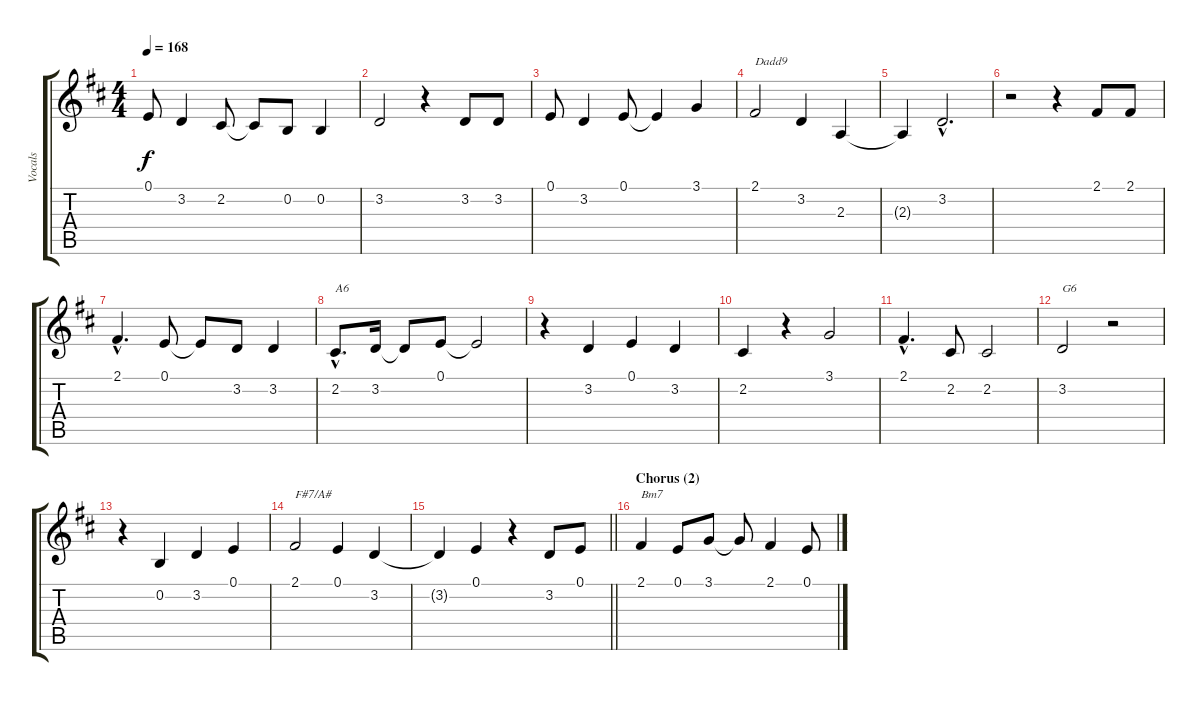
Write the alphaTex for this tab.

\track ("Vocals" "Vocals") {instrument sopranosax}
\staff {score tabs}
\tuning (E4 B3 G3 D3 A2 E2) {hide}
\ts (4 4)
\tempo 168
\clef g2
\ks d
0.1.8{dy f} 3.2.4 2.2.8 2.2{t}.8 0.2.8 0.2.4 |
3.2.2 r.4 3.2.8 3.2.8 |
0.1.8 3.2.4 0.1.8 0.1{t}.4 3.1.4 |
2.1.2{txt "Dadd9"} 3.2.4 2.3.4 |
2.3{t}.4 3.2{hac}.2{d} |
r.2 r.4 2.1.8 2.1.8 |
2.1{hac}.4{d} 0.1.8 0.1{t}.8 3.2.8 3.2.4 |
2.2{hac}.8{d txt "A6"} 3.2.16 3.2{t}.8 0.1.8 0.1{t}.2 |
r.4 3.2.4 0.1.4 3.2.4 |
2.2.4 r.4 3.1.2 |
2.1{hac}.4{d} 2.2.8 2.2.2 |
3.2.2{txt "G6"} r.2 |
r.4 0.2.4 3.2.4 0.1.4 |
2.1.2{txt "F#7/A#"} 0.1.4 3.2.4 |
\barLineRight lightlight
3.2{t}.4 0.1.4 r.4 3.2.8 0.1.8 |
\section ("" "Chorus (2)")
2.1.4{txt "Bm7"} 0.1.8 3.1.8 3.1{t}.8 2.1.4 0.1.8
